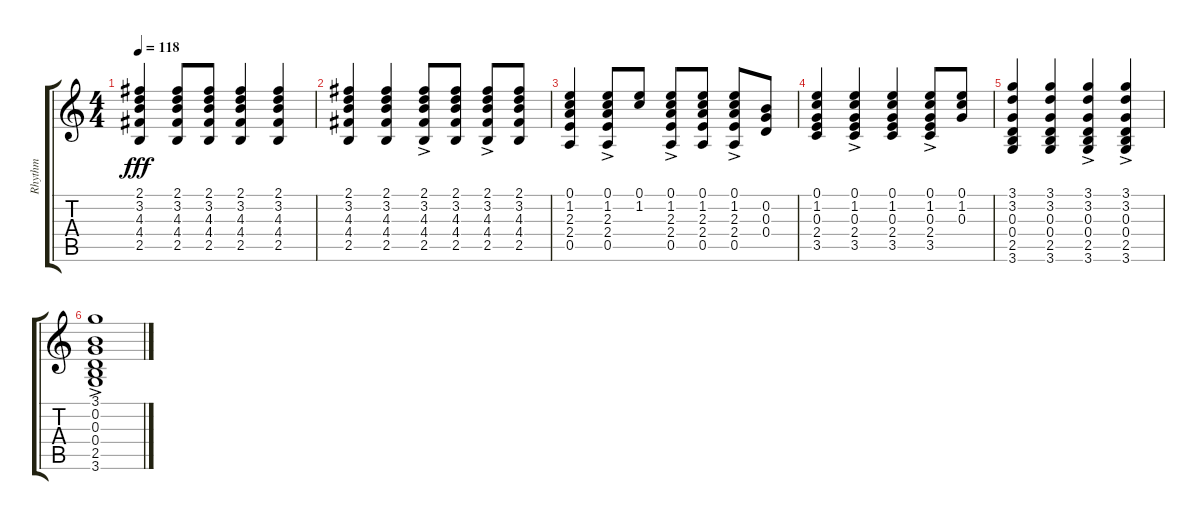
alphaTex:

\track ("Rhythm" "Rhythm") {instrument acousticguitarsteel}
\staff {score tabs}
\tuning (E4 B3 G3 D3 A2 E2) {hide}
\ts (4 4)
\tempo 118
\clef g2
\ks c
(2.1 3.2 4.3 4.4 2.5).4{dy fff} (2.1 3.2 4.3 4.4 2.5).8 (2.1 3.2 4.3 4.4 2.5).8 (2.1 3.2 4.3 4.4 2.5).4 (2.1 3.2 4.3 4.4 2.5).4 |
(2.1 3.2 4.3 4.4 2.5).4 (2.1 3.2 4.3 4.4 2.5).4 (2.1{ac} 3.2{ac} 4.3{ac} 4.4{ac} 2.5{ac}).8 (2.1 3.2 4.3 4.4 2.5).8 (2.1{ac} 3.2{ac} 4.3{ac} 4.4{ac} 2.5{ac}).8 (2.1 3.2 4.3 4.4 2.5).8 |
(0.1 1.2 2.3 2.4 0.5).4{volume 0} (0.1{ac} 1.2{ac} 2.3{ac} 2.4{ac} 0.5{ac}).8 (0.1 1.2).8 (0.1{ac} 1.2{ac} 2.3{ac} 2.4{ac} 0.5{ac}).8 (0.1 1.2 2.3 2.4 0.5).8 (0.1{ac} 1.2{ac} 2.3{ac} 2.4{ac} 0.5{ac}).8 (0.2 0.3 0.4).8 |
(0.1 1.2 0.3 2.4 3.5).4 (0.1{ac} 1.2{ac} 0.3{ac} 2.4{ac} 3.5{ac}).4 (0.1 1.2 0.3 2.4 3.5).4 (0.1{ac} 1.2{ac} 0.3{ac} 2.4{ac} 3.5{ac}).8 (0.1 1.2 0.3).8 |
(3.1 3.2 0.3 0.4 2.5 3.6).4 (3.1 3.2 0.3 0.4 2.5 3.6).4 (3.1{ac} 3.2{ac} 0.3{ac} 0.4{ac} 2.5{ac} 3.6{ac}).4 (3.1{ac} 3.2{ac} 0.3{ac} 0.4{ac} 2.5{ac} 3.6{ac}).4 |
(3.1{ac} 0.2{ac} 0.3{ac} 0.4{ac} 2.5{ac} 3.6{ac}).1
